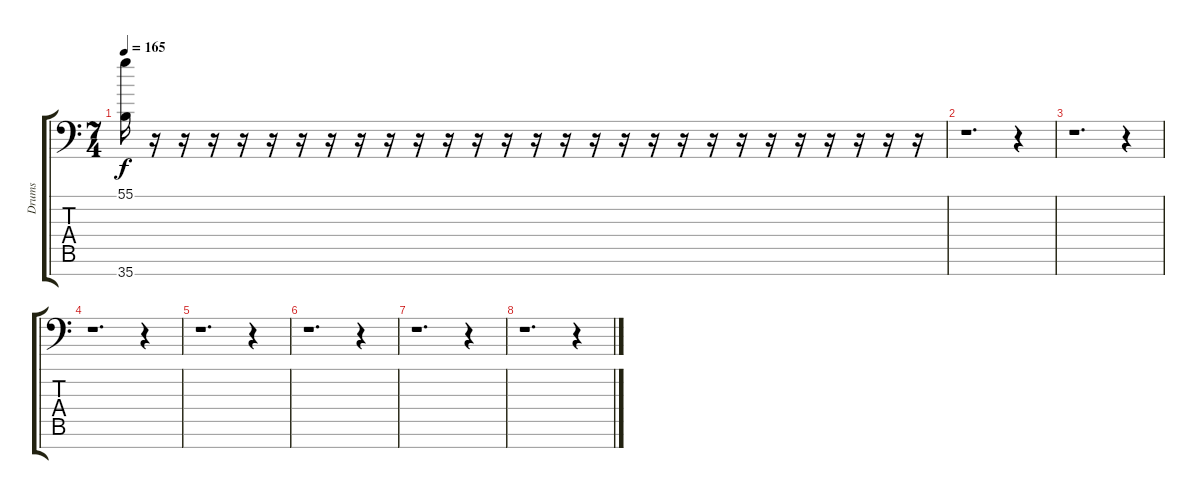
\track ("Drums" "Drums") {instrument acousticgrandpiano}
\staff {score tabs}
\tuning (C-1 C-1 C-1 C-1 C-1 C-1 C-1) {hide}
\ts (7 4)
\tempo 165
\clef f4
\ks c
(55.1 35.7).16{dy f} r.16 r.16 r.16 r.16 r.16 r.16 r.16 r.16 r.16 r.16 r.16 r.16 r.16 r.16 r.16 r.16 r.16 r.16 r.16 r.16 r.16 r.16 r.16 r.16 r.16 r.16 r.16 |
r.1{d} r.4 |
r.1{d} r.4 |
r.1{d} r.4 |
r.1{d} r.4 |
r.1{d} r.4 |
r.1{d} r.4 |
r.1{d} r.4
